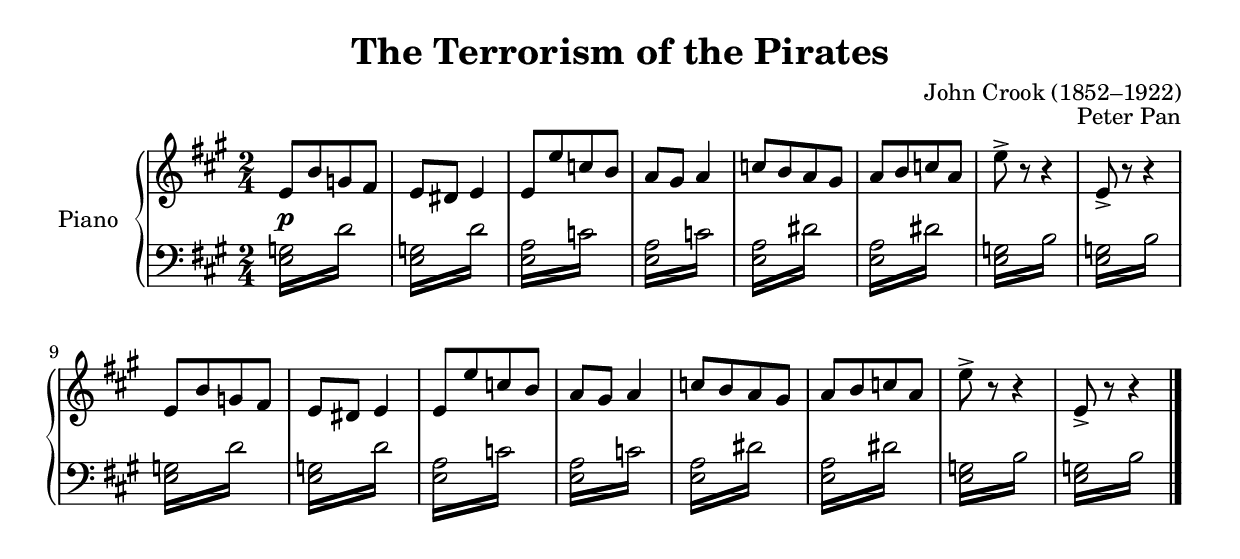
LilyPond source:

\version "2.19.52"
\language "english"
\include "Peter_Pan.ily"

\include "articulate.ly"

\header {
  title = "The Terrorism of the Pirates"
% style = "Incidental"
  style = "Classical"
}

\tagGroup #'(midi-only score-only)


dynamics = {
  \set Score.tempoHideNote = ##t

  \time 2/4
  \tempo 4 = 90

	<>\p
	s2*16		|
  \bar "|."
}

upper = \relative c' {
  \clef treble

  \key a \major
  \repeat unfold 2 {
	e8[	b'	g	fs]	|
	e	ds	e4		|
	e8[	e'	c	b]	|
	a	gs	a4		|

	c8[	b	a	gs]	|
	a[	b	c	a]	|
	e'8->	r	r4		|
	e,8->	r	r4		|
  }
}

lower = \relative c {
  \clef bass

  \key a \major
  \repeat unfold 2 {
    \repeat unfold 2
	\repeat tremolo 4 { <e g>16 d' }	|
    \repeat unfold 2
	\repeat tremolo 4 { <e, a>16 c' }	|
    \repeat unfold 2
	\repeat tremolo 4 { <e, a>16 ds' }	|
    \repeat unfold 2
	\repeat tremolo 4 { <e, g>16 b' }	|
  }
}


\score {
  \new PianoStaff
    \with {
      instrumentName = #"Piano"
    }
  \keepWithTag #'score-only
  <<
    \new Staff = "upper" \upper
    \new Dynamics = "dynamics" \dynamics
    \new Staff = "lower" \lower
  >>
  \layout {}
}

\score {
  \new PianoStaff
    \with {
      midiInstrument = #"acoustic grand"
    }
  \keepWithTag #'midi-only
  <<
    \new Staff = "upper"
    \articulate
    \unfoldRepeats
    <<
      \upper
      \dynamics
    >>
    \new Staff = "lower"
    \articulate
    \unfoldRepeats
    <<
      \lower
      \dynamics
    >>
  >>
  \midi {}
  % \layout {}
}
